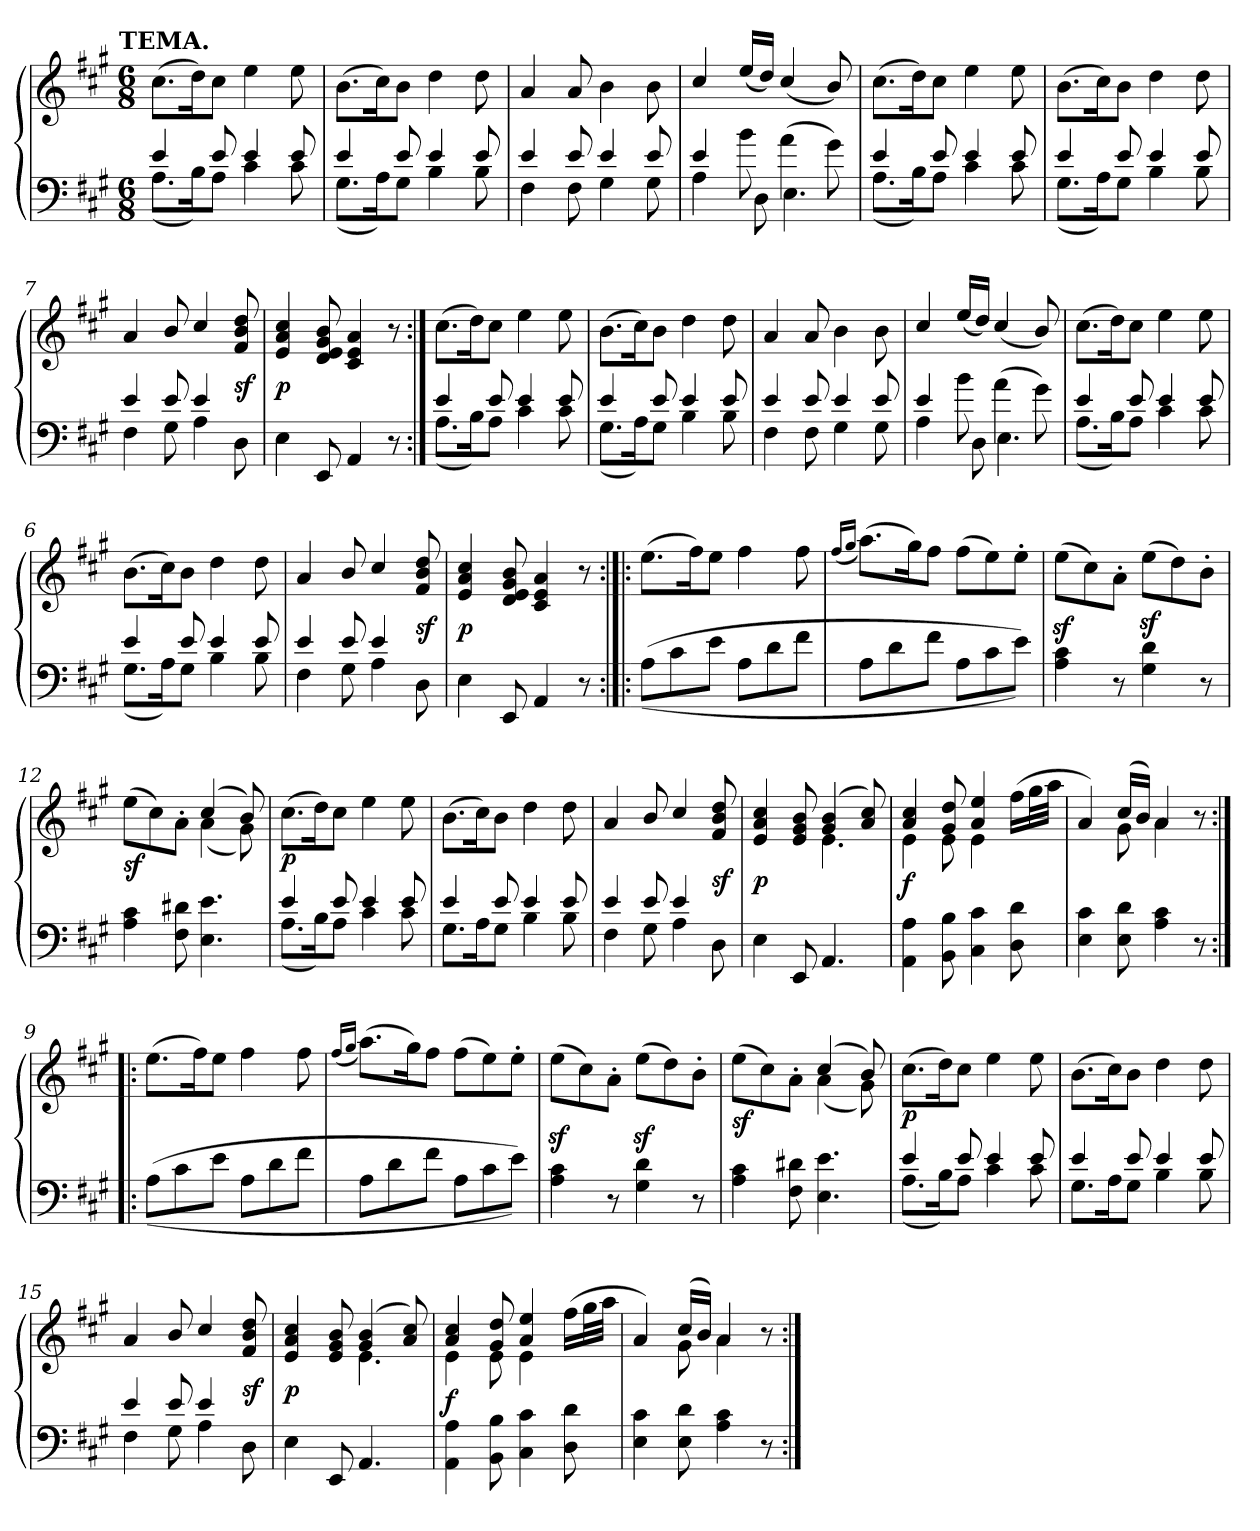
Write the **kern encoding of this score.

**kern	**kern	**dynam
*part1	*part1	*part1
*staff2	*staff1	*staff1/2
*clefF4	*clefG2	*
*k[f#c#g#]	*k[f#c#g#]	*
!!LO:TX:omd:t=TEMA.
*M6/8	*M6/8	*
=1	=1	=1
*^	*	*
4e/	(8.A\L	(>8.cc#\L	Andante grazioso.
.	16B\k)	16dd\k)	.
8e/	8A\J	8cc#\J	.
4e/	4c#\	4ee\	.
8e/	8c#\	8ee\	.
=2	=2	=2	=2
4e/	(<8.G#\L	(>8.b\L	.
.	16A\k)	16cc#\k)	.
8e/	8G#\J	8b\J	.
4e/	4B\	4dd\	.
8e/	8B\	8dd\	.
=3	=3	=3	=3
4e/	4F#\	4a/	.
8e/	8F#\	8a/	.
4e/	4G#\	4b\	.
8e/	8G#\	8b\	.
=4	=4	=4	=4
4e/	4A\	4cc#/	.
8b\	8D\	(16ee/LL	.
.	.	16dd/JJ)	.
(<4a\	4.E\	(>4cc#/	.
8g#\)	.	8b/)	.
=5	=5	=5	=5
4e/	(8.A\L	(>8.cc#\L	.
.	16B\k)	16dd\k)	.
8e/	8A\J	8cc#\J	.
4e/	4c#\	4ee\	.
8e/	8c#\	8ee\	.
=6	=6	=6	=6
4e/	(8.G#\L	(>8.b\L	.
.	16A\k)	16cc#\k)	.
8e/	8G#\J	8b\J	.
4e/	4B\	4dd\	.
8e/	8B\	8dd\	.
!!LO:LB:g=z
=7	=7	=7	=7
4e/	4F#\	4a/	.
8e/	8G#\	8b/	.
4e/	4A\	4cc#/	.
8ryy	8D\	8dd/ 8b/ 8f#/	sf
*v	*v	*	*
=8	=8	=8
4E\	4cc#/ 4a/ 4e/	p
8EE/	8b/ 8g#/ 8e/ 8d/	.
4AA/	4a/ 4e/ 4c#/	.
8r	8r	.
=1:|!	=1:|!	=1:|!
*^	*	*
4e/	(8.A\L	(>8.cc#\L	Andante grazioso.
.	16B\k)	16dd\k)	.
8e/	8A\J	8cc#\J	.
4e/	4c#\	4ee\	.
8e/	8c#\	8ee\	.
=2	=2	=2	=2
4e/	(<8.G#\L	(>8.b\L	.
.	16A\k)	16cc#\k)	.
8e/	8G#\J	8b\J	.
4e/	4B\	4dd\	.
8e/	8B\	8dd\	.
=3	=3	=3	=3
4e/	4F#\	4a/	.
8e/	8F#\	8a/	.
4e/	4G#\	4b\	.
8e/	8G#\	8b\	.
=4	=4	=4	=4
4e/	4A\	4cc#/	.
8b\	8D\	(16ee/LL	.
.	.	16dd/JJ)	.
(<4a\	4.E\	(>4cc#/	.
8g#\)	.	8b/)	.
=5	=5	=5	=5
4e/	(8.A\L	(>8.cc#\L	.
.	16B\k)	16dd\k)	.
8e/	8A\J	8cc#\J	.
4e/	4c#\	4ee\	.
8e/	8c#\	8ee\	.
=6	=6	=6	=6
4e/	(8.G#\L	(>8.b\L	.
.	16A\k)	16cc#\k)	.
8e/	8G#\J	8b\J	.
4e/	4B\	4dd\	.
8e/	8B\	8dd\	.
!!LO:LB:g=z
=7	=7	=7	=7
4e/	4F#\	4a/	.
8e/	8G#\	8b/	.
4e/	4A\	4cc#/	.
8ryy	8D\	8dd/ 8b/ 8f#/	sf
*v	*v	*	*
=8	=8	=8
4E\	4cc#/ 4a/ 4e/	p
8EE/	8b/ 8g#/ 8e/ 8d/	.
4AA/	4a/ 4e/ 4c#/	.
8r	8r	.
=9:|!|:	=9:|!|:	=9:|!|:
((8A\L	(8.ee\L	.
8c#\	.	.
.	16ff#\k)	.
8e\J	8ee\J	.
8A\L	4ff#\	.
8d\	.	.
8f#\J	8ff#\	.
=10	=10	=10
.	(<16qqff#/LL	.
.	16qqgg#/JJ	.
8A\L	(>8.aa\L)	.
8d\	.	.
.	16gg#\k)	.
8f#\J	8ff#\J	.
8A\L	(>8ff#\L	.
8c#\	8ee\)	.
8e\J))	8ee'\J	.
=11	=11	=11
4c#\ 4A\	(>8eez<\L	.
.	8cc#\)	.
8r	8a'\J	.
4d\ 4G#\	(>8eez<\L	.
.	8dd\)	.
8r	8b'\J	.
=12	=12	=12
*	*^	*
!	!	!	!LO:DY:b
4c#\ 4A\	(>8ee\L	4.ryy	sf
.	8cc#\)	.	.
8d#X\ 8F#\	8a'\J	.	.
4.e\ 4.E\	(>4cc#/	(<4a\	.
.	8b/)	8g#\)	.
*	*v	*v	*
!!LO:LB:g=z
=13	=13	=13
*^	*	*
4e/	(<8.A\L	(>8.cc#\L	p
.	16B\k)	16dd\k)	.
8e/	8A\J	8cc#\J	.
4c#\	4e/	4ee\	.
8c#\	8e/	8ee\	.
=14	=14	=14	=14
4e/	8.G#\L	(>8.b\L	.
.	16A\k	16cc#\k)	.
8e/	8G#\J	8b\J	.
4e/	4B\	4dd\	.
8e/	8B\	8dd\	.
=15	=15	=15	=15
4e/	4F#\	4a/	.
8e/	8G#\	8b/	.
4e/	4A\	4cc#/	.
8ryy	8D\	8dd/ 8b/ 8f#/	sf
*v	*v	*	*
=16	=16	=16
*	*^	*
4E\	4cc#/ 4a/ 4e/	4.ryy	p
8EE/	8b/ 8g#/ 8e/	.	.
4.AA/	(>4b/ 4g#/	4.e\	.
.	8cc#/ 8a/)	.	.
=17	=17	=17	=17
4A\ 4AA\	4cc#/ 4a/	4e\	f
8B\ 8BB\	8dd/ 8g#/	8e\	.
4c#\ 4C#\	4ee/ 4a/	4e\	.
8d\ 8D\	(>16ff#\LL	8ryy	.
.	32gg#\L	.	.
.	32aa\JJJ	.	.
=18	=18	=18	=18
4c#\ 4E\	4a/)	4ryy	.
8d\ 8E\	(16cc#/LL	8g#\	.
.	16b/JJ)	.	.
4c#\ 4A\	4a/	4a\	.
8r	8ryy	8r	.
*	*v	*v	*
=9:|!|:	=9:|!|:	=9:|!|:
((8A\L	(8.ee\L	.
8c#\	.	.
.	16ff#\k)	.
8e\J	8ee\J	.
8A\L	4ff#\	.
8d\	.	.
8f#\J	8ff#\	.
=10	=10	=10
.	(<16qqff#/LL	.
.	16qqgg#/JJ	.
8A\L	(>8.aa\L)	.
8d\	.	.
.	16gg#\k)	.
8f#\J	8ff#\J	.
8A\L	(>8ff#\L	.
8c#\	8ee\)	.
8e\J))	8ee'\J	.
=11	=11	=11
4c#\ 4A\	(>8eez<\L	.
.	8cc#\)	.
8r	8a'\J	.
4d\ 4G#\	(>8eez<\L	.
.	8dd\)	.
8r	8b'\J	.
=12	=12	=12
*	*^	*
!	!	!	!LO:DY:b
4c#\ 4A\	(>8ee\L	4.ryy	sf
.	8cc#\)	.	.
8d#X\ 8F#\	8a'\J	.	.
4.e\ 4.E\	(>4cc#/	(<4a\	.
.	8b/)	8g#\)	.
*	*v	*v	*
!!LO:LB:g=z
=13	=13	=13
*^	*	*
4e/	(<8.A\L	(>8.cc#\L	p
.	16B\k)	16dd\k)	.
8e/	8A\J	8cc#\J	.
4c#\	4e/	4ee\	.
8c#\	8e/	8ee\	.
=14	=14	=14	=14
4e/	8.G#\L	(>8.b\L	.
.	16A\k	16cc#\k)	.
8e/	8G#\J	8b\J	.
4e/	4B\	4dd\	.
8e/	8B\	8dd\	.
=15	=15	=15	=15
4e/	4F#\	4a/	.
8e/	8G#\	8b/	.
4e/	4A\	4cc#/	.
8ryy	8D\	8dd/ 8b/ 8f#/	sf
*v	*v	*	*
=16	=16	=16
*	*^	*
4E\	4cc#/ 4a/ 4e/	4.ryy	p
8EE/	8b/ 8g#/ 8e/	.	.
4.AA/	(>4b/ 4g#/	4.e\	.
.	8cc#/ 8a/)	.	.
=17	=17	=17	=17
4A\ 4AA\	4cc#/ 4a/	4e\	f
8B\ 8BB\	8dd/ 8g#/	8e\	.
4c#\ 4C#\	4ee/ 4a/	4e\	.
8d\ 8D\	(>16ff#\LL	8ryy	.
.	32gg#\L	.	.
.	32aa\JJJ	.	.
=18	=18	=18	=18
4c#\ 4E\	4a/)	4ryy	.
8d\ 8E\	(16cc#/LL	8g#\	.
.	16b/JJ)	.	.
4c#\ 4A\	4a/	4a\	.
8r	8ryy	8r	.
*	*v	*v	*
=:|!	=:|!	=:|!
*-	*-	*-
